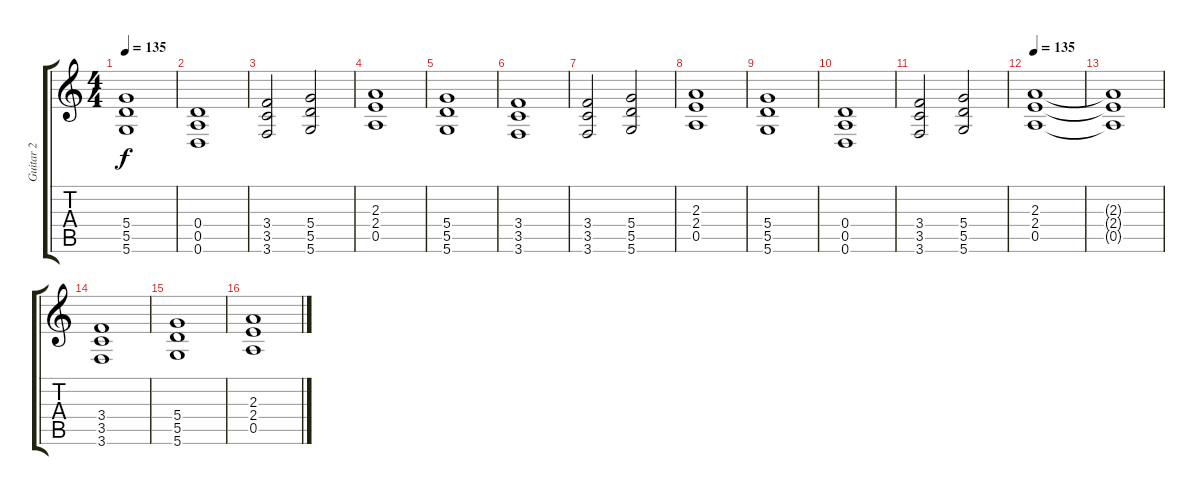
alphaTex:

\track ("Guitar 2" "Guitar 2") {instrument distortionguitar}
\staff {score tabs}
\tuning (E4 B3 G3 D3 A2 D2) {hide}
\ts (4 4)
\tempo 135
\clef g2
\ks c
(5.4 5.5 5.6).1{dy f} |
(0.4 0.5 0.6).1 |
(3.4 3.5 3.6).2 (5.4 5.5 5.6).2 |
(2.3 2.4 0.5).1 |
(5.4 5.5 5.6).1 |
(3.4 3.5 3.6).1 |
(3.4 3.5 3.6).2 (5.4 5.5 5.6).2 |
(2.3 2.4 0.5).1 |
(5.4 5.5 5.6).1 |
(0.4 0.5 0.6).1 |
(3.4 3.5 3.6).2 (5.4 5.5 5.6).2 |
\tempo 135
(2.3 2.4 0.5).1 |
(2.3{t} 2.4{t} 0.5{t}).1 |
(3.4 3.5 3.6).1 |
(5.4 5.5 5.6).1 |
(2.3 2.4 0.5).1
